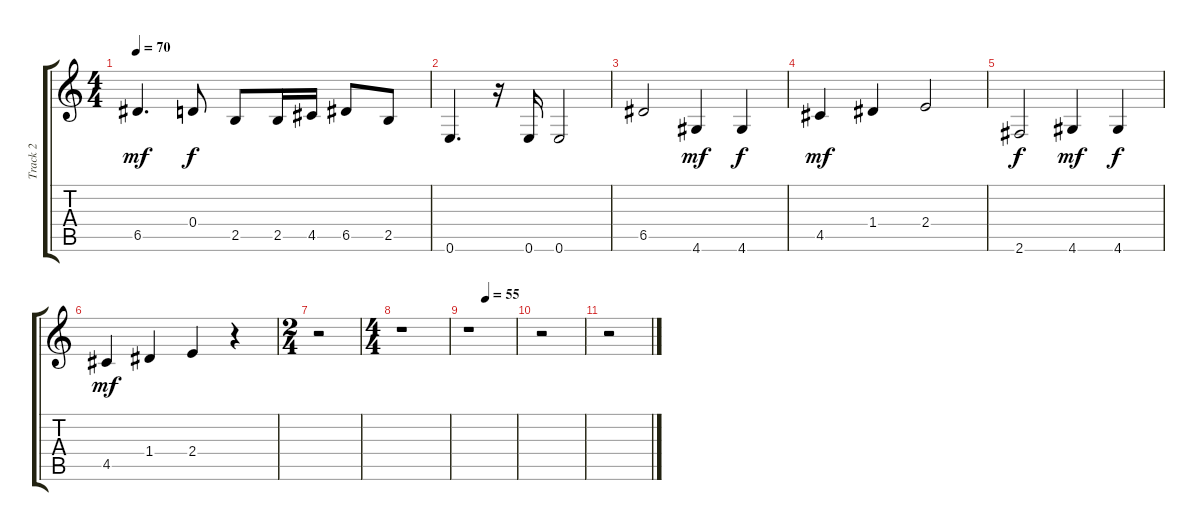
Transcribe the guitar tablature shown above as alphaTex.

\track ("Track 2" "Track 2") {instrument distortionguitar}
\staff {score tabs}
\tuning (E4 B3 G3 D3 A2 E2) {hide}
\ts (4 4)
\tempo 70
\clef g2
\ks c
6.5.4{d dy mf} 0.4.8{dy f} 2.5.8 2.5.16 4.5.16 6.5.8 2.5.8 |
0.6.4{d} r.16 0.6.16 0.6.2 |
6.5.2 4.6.4{dy mf} 4.6.4{dy f} |
4.5.4{dy mf} 1.4.4 2.4.2 |
2.6.2{dy f} 4.6.4{dy mf} 4.6.4{dy f} |
4.5.4{dy mf} 1.4.4 2.4.4 r.4 |
\ts (2 4)
r.2 |
\ts (4 4)
r.1 |
\tempo (55 0.375)
r.1 |
r.2 |
r.2
